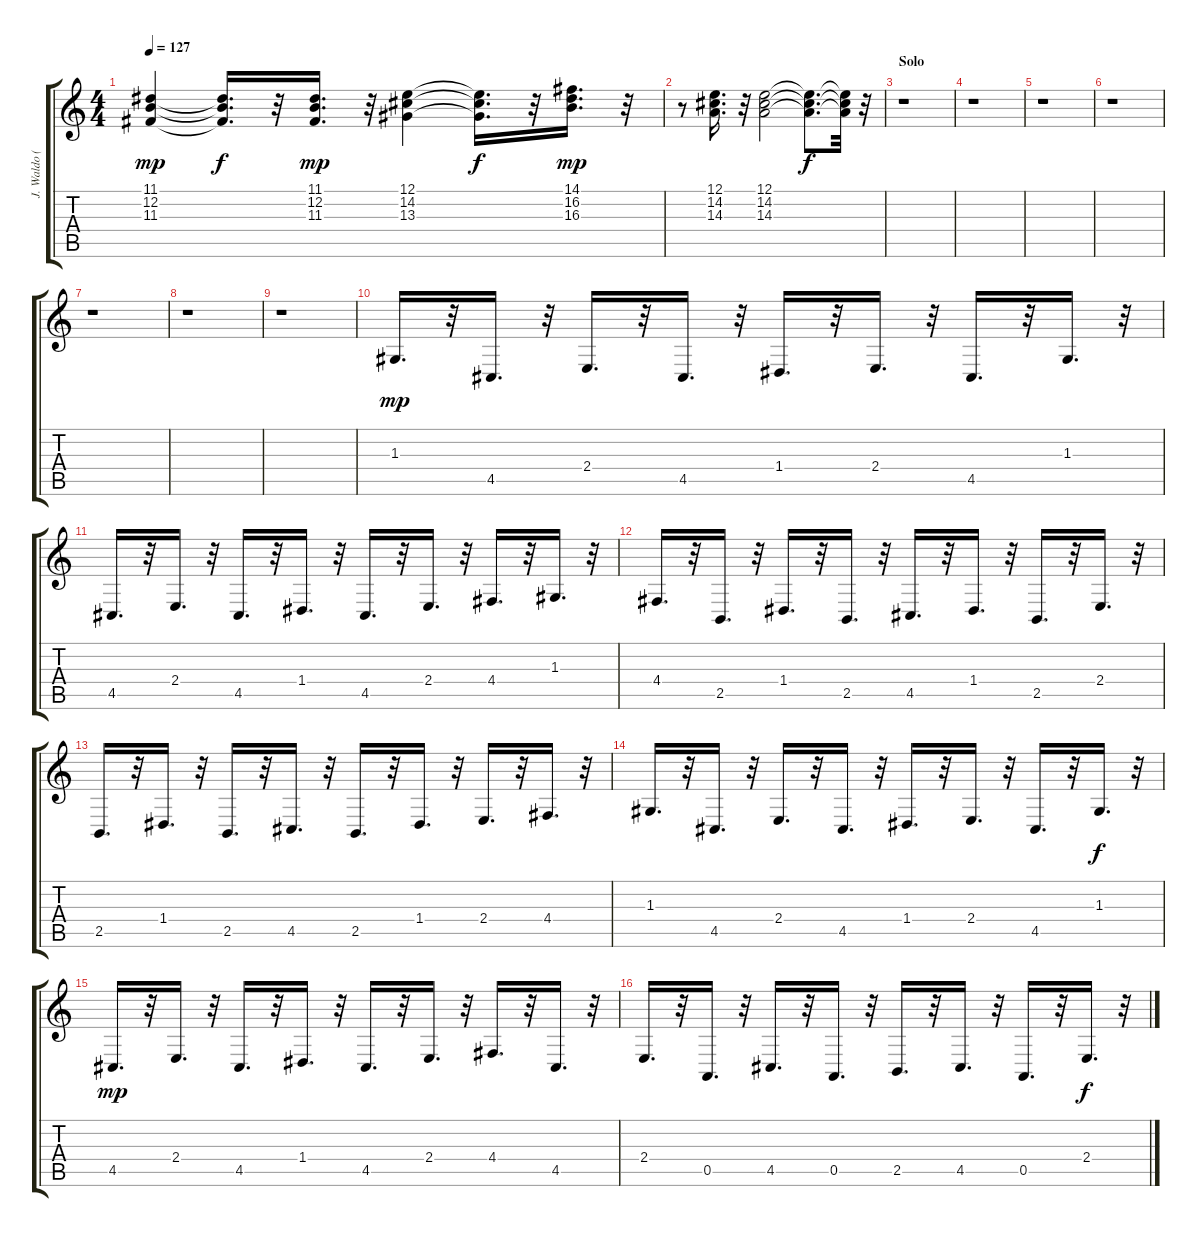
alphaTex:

\track ("J. Waldo (Center)" "J. Waldo (") {instrument rockorgan}
\staff {score tabs}
\tuning (E4 B3 G3 D3 A2 E2) {hide}
\ts (4 4)
\tempo 127
\clef g2
\ks c
(11.1 12.2 11.3).4{dy mp} (11.1{t} 12.2{t} 11.3{t}).16{d dy f} r.32 (11.1 12.2 11.3).16{d dy mp} r.32 (12.1 14.2 13.3).4 (12.1{t} 14.2{t} 13.3{t}).16{d dy f} r.32 (14.1 16.2 16.3).16{d dy mp} r.32 |
r.8 (12.1 14.2 14.3).16{d} r.32 (12.1 14.2 14.3).2 (12.1{t} 14.2{t} 14.3{t}).8{d dy f} (12.1{t} 14.2{t} 14.3{t}).32 r.32 |
\section ("" "Solo")
r.1 |
r.1 |
r.1 |
r.1 |
r.1 |
r.1 |
r.1 |
1.3.16{d dy mp volume 4} r.32 4.5.16{d} r.32 2.4.16{d} r.32 4.5.16{d} r.32 1.4.16{d} r.32 2.4.16{d} r.32 4.5.16{d} r.32 1.3.16{d} r.32 |
4.5.16{d} r.32 2.4.16{d} r.32 4.5.16{d} r.32 1.4.16{d} r.32 4.5.16{d} r.32 2.4.16{d} r.32 4.4.16{d} r.32 1.3.16{d} r.32 |
4.4.16{d} r.32 2.5.16{d} r.32 1.4.16{d} r.32 2.5.16{d} r.32 4.5.16{d} r.32 1.4.16{d} r.32 2.5.16{d} r.32 2.4.16{d} r.32 |
2.5.16{d} r.32 1.4.16{d} r.32 2.5.16{d} r.32 4.5.16{d} r.32 2.5.16{d} r.32 1.4.16{d} r.32 2.4.16{d} r.32 4.4.16{d} r.32 |
1.3.16{d} r.32 4.5.16{d} r.32 2.4.16{d} r.32 4.5.16{d} r.32 1.4.16{d} r.32 2.4.16{d} r.32 4.5.16{d} r.32 1.3.16{d dy f} r.32 |
4.5.16{d dy mp} r.32 2.4.16{d} r.32 4.5.16{d} r.32 1.4.16{d} r.32 4.5.16{d} r.32 2.4.16{d} r.32 4.4.16{d} r.32 4.5.16{d} r.32 |
2.4.16{d} r.32 0.5.16{d} r.32 4.5.16{d} r.32 0.5.16{d} r.32 2.5.16{d} r.32 4.5.16{d} r.32 0.5.16{d} r.32 2.4.16{d dy f} r.32
